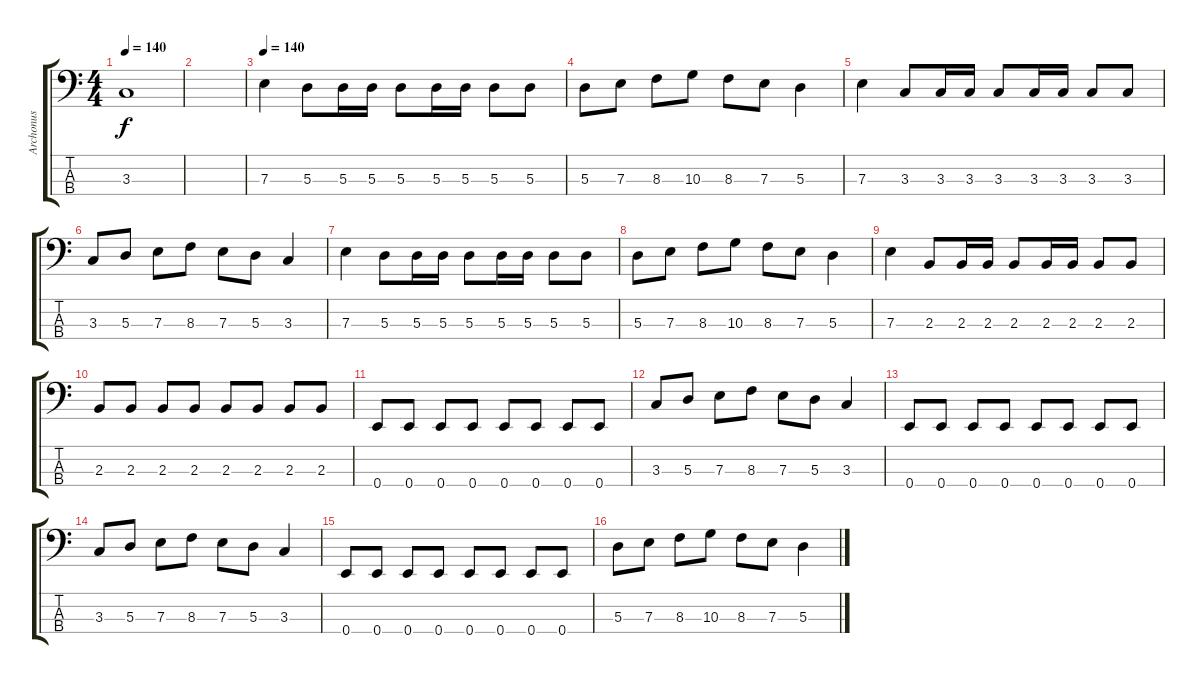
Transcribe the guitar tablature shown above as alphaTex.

\track ("Archonus" "Archonus") {instrument electricbasspick}
\staff {score tabs}
\tuning (G2 D2 A1 E1) {hide}
\ts (4 4)
\tempo 140
\clef f4
\ks c
3.3{t}.1{dy f} |
|
\tempo 140
7.3.4 5.3.8 5.3.16 5.3.16 5.3.8 5.3.16 5.3.16 5.3.8 5.3.8 |
5.3.8 7.3.8 8.3.8 10.3.8 8.3.8 7.3.8 5.3.4 |
7.3.4 3.3.8 3.3.16 3.3.16 3.3.8 3.3.16 3.3.16 3.3.8 3.3.8 |
3.3.8 5.3.8 7.3.8 8.3.8 7.3.8 5.3.8 3.3.4 |
7.3.4 5.3.8 5.3.16 5.3.16 5.3.8 5.3.16 5.3.16 5.3.8 5.3.8 |
5.3.8 7.3.8 8.3.8 10.3.8 8.3.8 7.3.8 5.3.4 |
7.3.4 2.3.8 2.3.16 2.3.16 2.3.8 2.3.16 2.3.16 2.3.8 2.3.8 |
2.3.8 2.3.8 2.3.8 2.3.8 2.3.8 2.3.8 2.3.8 2.3.8 |
0.4.8 0.4.8 0.4.8 0.4.8 0.4.8 0.4.8 0.4.8 0.4.8 |
3.3.8 5.3.8 7.3.8 8.3.8 7.3.8 5.3.8 3.3.4 |
0.4.8 0.4.8 0.4.8 0.4.8 0.4.8 0.4.8 0.4.8 0.4.8 |
3.3.8 5.3.8 7.3.8 8.3.8 7.3.8 5.3.8 3.3.4 |
0.4.8 0.4.8 0.4.8 0.4.8 0.4.8 0.4.8 0.4.8 0.4.8 |
5.3.8 7.3.8 8.3.8 10.3.8 8.3.8 7.3.8 5.3.4
